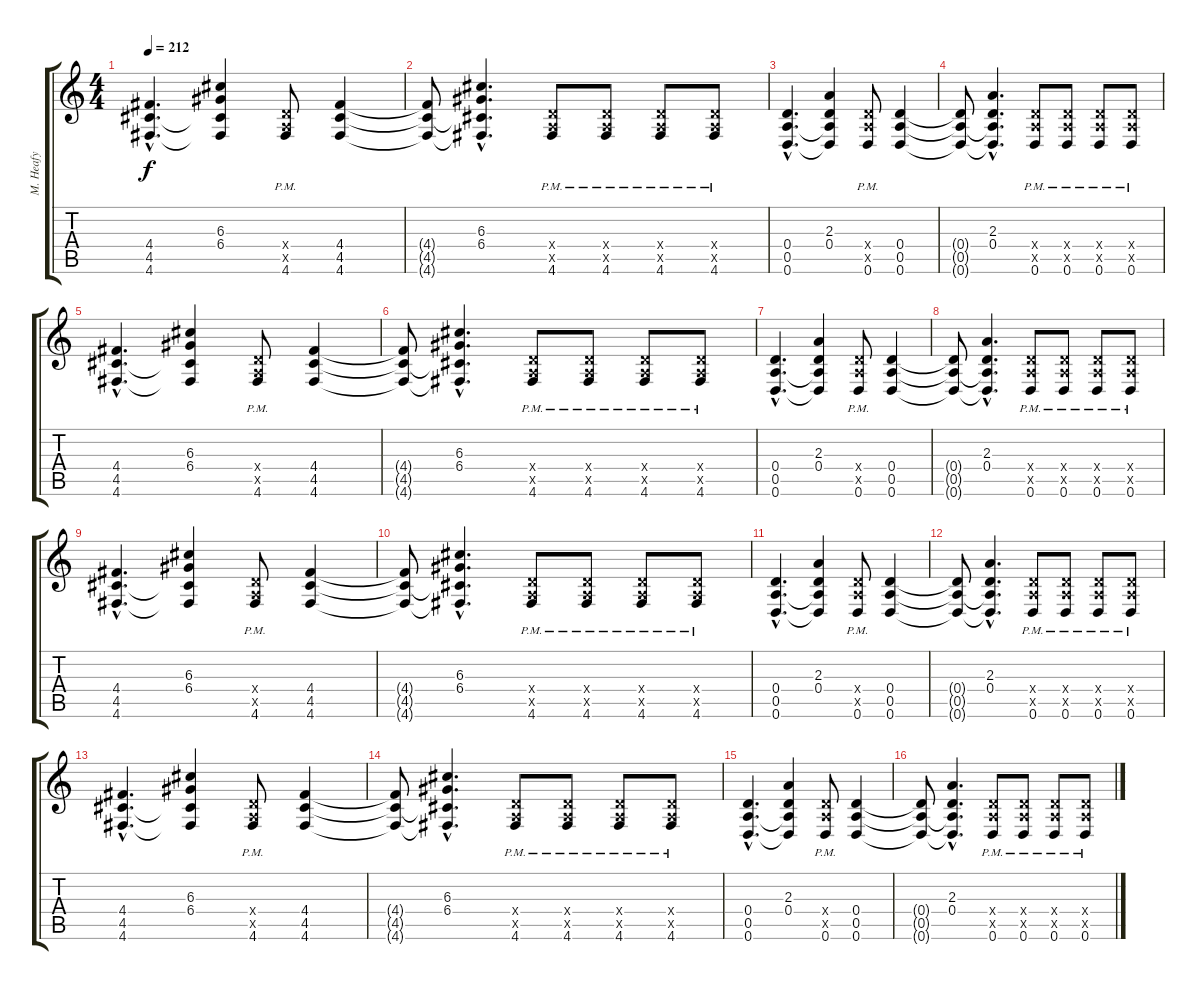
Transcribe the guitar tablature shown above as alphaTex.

\track ("M. Heafy" "M. Heafy") {instrument overdrivenguitar}
\staff {score tabs}
\tuning (E4 B3 G3 D3 A2 D2) {hide}
\ts (4 4)
\tempo 212
\clef g2
\ks c
(4.4{hac} 4.5{hac} 4.6{hac}).4{d dy f} (6.3 6.4 4.5{t} 4.6{t}).4 (0.4{x} 0.5{x} 4.6{pm}).8 (4.4 4.5 4.6).4 |
(4.4{t} 4.5{t} 4.6{t}).8 (6.3{hac} 6.4{hac} 4.5{hac t} 4.6{hac t}).4{d} (0.4{x} 0.5{x} 4.6{pm}).8 (0.4{x} 0.5{x} 4.6{pm}).8 (0.4{x} 0.5{x} 4.6{pm}).8 (0.4{x} 0.5{x} 4.6{pm}).8 |
(0.4{hac} 0.5{hac} 0.6{hac}).4{d} (2.3 0.4 0.5{t} 0.6{t}).4 (0.4{x} 0.5{x} 0.6{pm}).8 (0.4 0.5 0.6).4 |
(0.4{t} 0.5{t} 0.6{t}).8 (2.3{hac} 0.4{hac} 0.5{hac t} 0.6{hac t}).4{d} (0.4{x} 0.5{x} 0.6{pm}).8 (0.4{x} 0.5{x} 0.6{pm}).8 (0.4{x} 0.5{x} 0.6{pm}).8 (0.4{x} 0.5{x} 0.6{pm}).8 |
(4.4{hac} 4.5{hac} 4.6{hac}).4{d} (6.3 6.4 4.5{t} 4.6{t}).4 (0.4{x} 0.5{x} 4.6{pm}).8 (4.4 4.5 4.6).4 |
(4.4{t} 4.5{t} 4.6{t}).8 (6.3{hac} 6.4{hac} 4.5{hac t} 4.6{hac t}).4{d} (0.4{x} 0.5{x} 4.6{pm}).8 (0.4{x} 0.5{x} 4.6{pm}).8 (0.4{x} 0.5{x} 4.6{pm}).8 (0.4{x} 0.5{x} 4.6{pm}).8 |
(0.4{hac} 0.5{hac} 0.6{hac}).4{d} (2.3 0.4 0.5{t} 0.6{t}).4 (0.4{x} 0.5{x} 0.6{pm}).8 (0.4 0.5 0.6).4 |
(0.4{t} 0.5{t} 0.6{t}).8 (2.3{hac} 0.4{hac} 0.5{hac t} 0.6{hac t}).4{d} (0.4{x} 0.5{x} 0.6{pm}).8 (0.4{x} 0.5{x} 0.6{pm}).8 (0.4{x} 0.5{x} 0.6{pm}).8 (0.4{x} 0.5{x} 0.6{pm}).8 |
(4.4{hac} 4.5{hac} 4.6{hac}).4{d} (6.3 6.4 4.5{t} 4.6{t}).4 (0.4{x} 0.5{x} 4.6{pm}).8 (4.4 4.5 4.6).4 |
(4.4{t} 4.5{t} 4.6{t}).8 (6.3{hac} 6.4{hac} 4.5{hac t} 4.6{hac t}).4{d} (0.4{x} 0.5{x} 4.6{pm}).8 (0.4{x} 0.5{x} 4.6{pm}).8 (0.4{x} 0.5{x} 4.6{pm}).8 (0.4{x} 0.5{x} 4.6{pm}).8 |
(0.4{hac} 0.5{hac} 0.6{hac}).4{d} (2.3 0.4 0.5{t} 0.6{t}).4 (0.4{x} 0.5{x} 0.6{pm}).8 (0.4 0.5 0.6).4 |
(0.4{t} 0.5{t} 0.6{t}).8 (2.3{hac} 0.4{hac} 0.5{hac t} 0.6{hac t}).4{d} (0.4{x} 0.5{x} 0.6{pm}).8 (0.4{x} 0.5{x} 0.6{pm}).8 (0.4{x} 0.5{x} 0.6{pm}).8 (0.4{x} 0.5{x} 0.6{pm}).8 |
(4.4{hac} 4.5{hac} 4.6{hac}).4{d} (6.3 6.4 4.5{t} 4.6{t}).4 (0.4{x} 0.5{x} 4.6{pm}).8 (4.4 4.5 4.6).4 |
(4.4{t} 4.5{t} 4.6{t}).8 (6.3{hac} 6.4{hac} 4.5{hac t} 4.6{hac t}).4{d} (0.4{x} 0.5{x} 4.6{pm}).8 (0.4{x} 0.5{x} 4.6{pm}).8 (0.4{x} 0.5{x} 4.6{pm}).8 (0.4{x} 0.5{x} 4.6{pm}).8 |
(0.4{hac} 0.5{hac} 0.6{hac}).4{d} (2.3 0.4 0.5{t} 0.6{t}).4 (0.4{x} 0.5{x} 0.6{pm}).8 (0.4 0.5 0.6).4 |
(0.4{t} 0.5{t} 0.6{t}).8 (2.3{hac} 0.4{hac} 0.5{hac t} 0.6{hac t}).4{d} (0.4{x} 0.5{x} 0.6{pm}).8 (0.4{x} 0.5{x} 0.6{pm}).8 (0.4{x} 0.5{x} 0.6{pm}).8 (0.4{x} 0.5{x} 0.6{pm}).8
